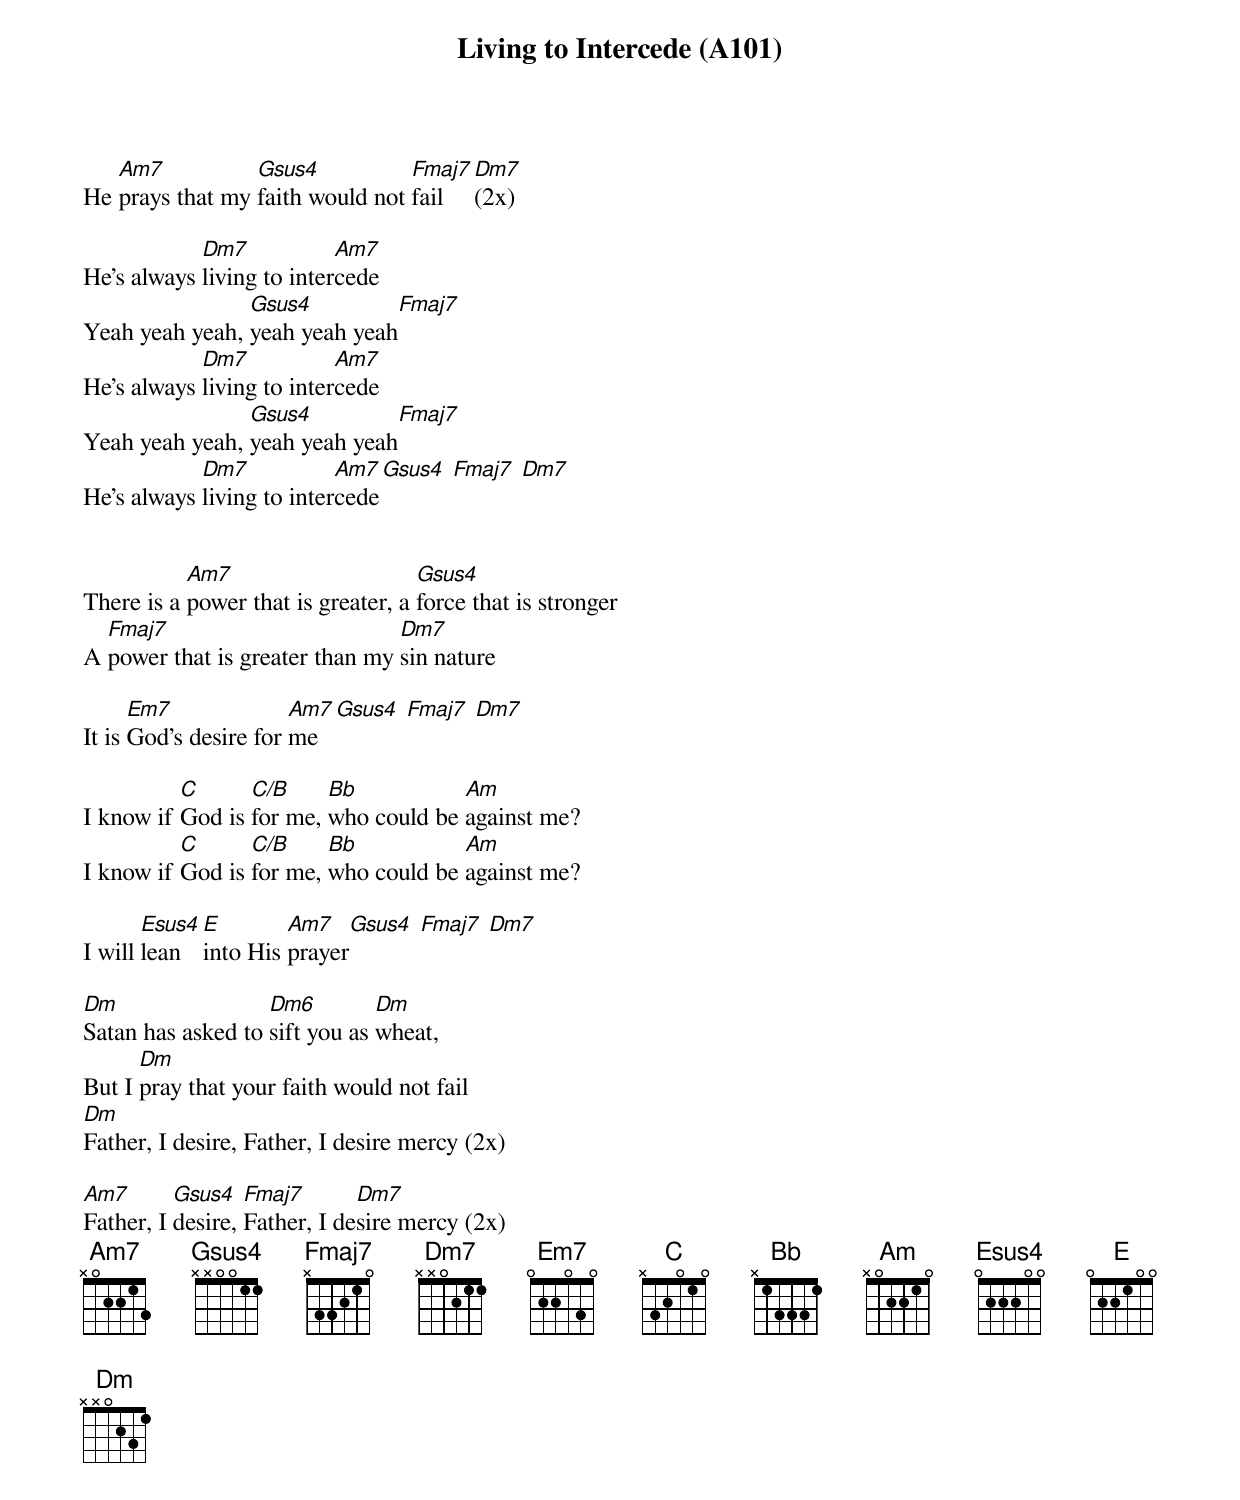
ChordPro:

{title: Living to Intercede (A101)}
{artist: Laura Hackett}


He [Am7]prays that my [Gsus4]faith would not [Fmaj7]fail [Dm7](2x)

He's always [Dm7]living to inter[Am7]cede
Yeah yeah yeah, [Gsus4]yeah yeah yeah[Fmaj7]
He's always [Dm7]living to inter[Am7]cede
Yeah yeah yeah, [Gsus4]yeah yeah yeah[Fmaj7]
He's always [Dm7]living to inter[Am7]cede[Gsus4] [Fmaj7] [Dm7]


There is a [Am7]power that is greater, a [Gsus4]force that is stronger
A [Fmaj7]power that is greater than my [Dm7]sin nature

It is [Em7]God's desire for [Am7]me[Gsus4] [Fmaj7] [Dm7]

I know if [C]God is [C/B]for me, [Bb]who could be [Am]against me?
I know if [C]God is [C/B]for me, [Bb]who could be [Am]against me?

I will [Esus4]lean [E]into His [Am7]prayer[Gsus4] [Fmaj7] [Dm7]

[Dm]Satan has asked to [Dm6]sift you as [Dm]wheat,
But I [Dm]pray that your faith would not fail
[Dm]Father, I desire, Father, I desire mercy (2x)

[Am7]Father, I [Gsus4]desire, [Fmaj7]Father, I de[Dm7]sire mercy (2x)
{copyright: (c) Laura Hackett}
